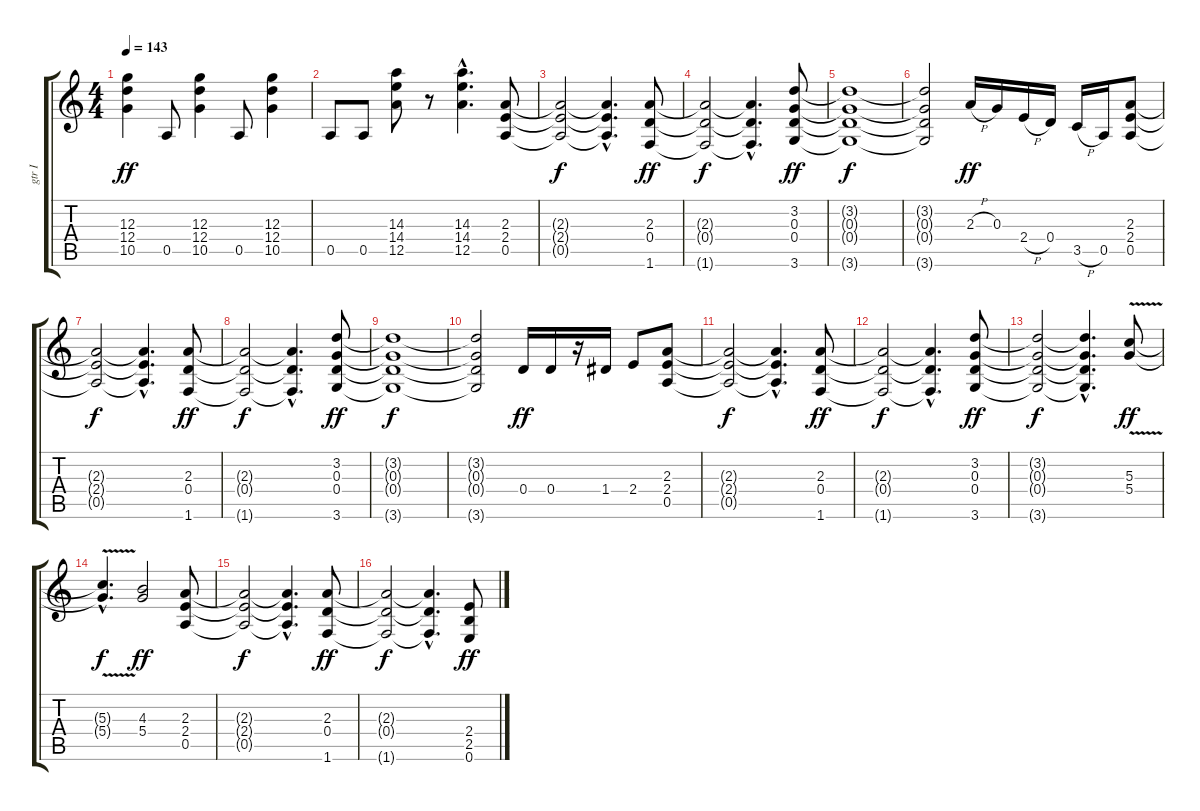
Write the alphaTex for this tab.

\track ("gtr I" "gtr I") {instrument overdrivenguitar}
\staff {score tabs}
\tuning (E4 B3 G3 D3 A2 E2) {hide}
\ts (4 4)
\tempo 143
\clef g2
\ks c
(12.3 12.4 10.5).4{dy ff} 0.5.8 (12.3 12.4 10.5).4 0.5.8 (12.3 12.4 10.5).4 |
0.5.8 0.5.8 (14.3 14.4 12.5).8 r.8 (14.3{hac} 14.4{hac} 12.5{hac}).4{d} (2.3 2.4 0.5).8 |
(2.3{t} 2.4{t} 0.5{t}).2{dy f} (2.3{hac t} 2.4{hac t} 0.5{hac t}).4{d} (2.3 0.4 1.6).8{dy ff} |
(2.3{t} 0.4{t} 1.6{t}).2{dy f} (2.3{hac t} 0.4{hac t} 1.6{hac t}).4{d} (3.2 0.3 0.4 3.6).8{dy ff} |
(3.2{t} 0.3{t} 0.4{t} 3.6{t}).1{dy f} |
(3.2{t} 0.3{t} 0.4{t} 3.6{t}).2 2.3{h}.16{dy ff} 0.3.16 2.4{h}.16 0.4.16 3.5{h}.16 0.5.16 (2.3 2.4 0.5).8 |
(2.3{t} 2.4{t} 0.5{t}).2{dy f} (2.3{hac t} 2.4{hac t} 0.5{hac t}).4{d} (2.3 0.4 1.6).8{dy ff} |
(2.3{t} 0.4{t} 1.6{t}).2{dy f} (2.3{hac t} 0.4{hac t} 1.6{hac t}).4{d} (3.2 0.3 0.4 3.6).8{dy ff} |
(3.2{t} 0.3{t} 0.4{t} 3.6{t}).1{dy f} |
(3.2{t} 0.3{t} 0.4{t} 3.6{t}).2 0.4.16{dy ff} 0.4.16 r.16 1.4.16 2.4.8 (2.3 2.4 0.5).8 |
(2.3{t} 2.4{t} 0.5{t}).2{dy f} (2.3{hac t} 2.4{hac t} 0.5{hac t}).4{d} (2.3 0.4 1.6).8{dy ff} |
(2.3{t} 0.4{t} 1.6{t}).2{dy f} (2.3{hac t} 0.4{hac t} 1.6{hac t}).4{d} (3.2 0.3 0.4 3.6).8{dy ff} |
(3.2{t} 0.3{t} 0.4{t} 3.6{t}).2{dy f} (3.2{hac t} 0.3{hac t} 0.4{hac t} 3.6{hac t}).4{d} (5.3{v} 5.4{v}).8{dy ff} |
(5.3{hac t} 5.4{hac t}).4{d dy f} (4.3 5.4).2{dy ff} (2.3 2.4 0.5).8 |
(2.3{t} 2.4{t} 0.5{t}).2{dy f} (2.3{hac t} 2.4{hac t} 0.5{hac t}).4{d} (2.3 0.4 1.6).8{dy ff} |
(2.3{t} 0.4{t} 1.6{t}).2{dy f} (2.3{hac t} 0.4{hac t} 1.6{hac t}).4{d} (2.4 2.5 0.6).8{dy ff}
